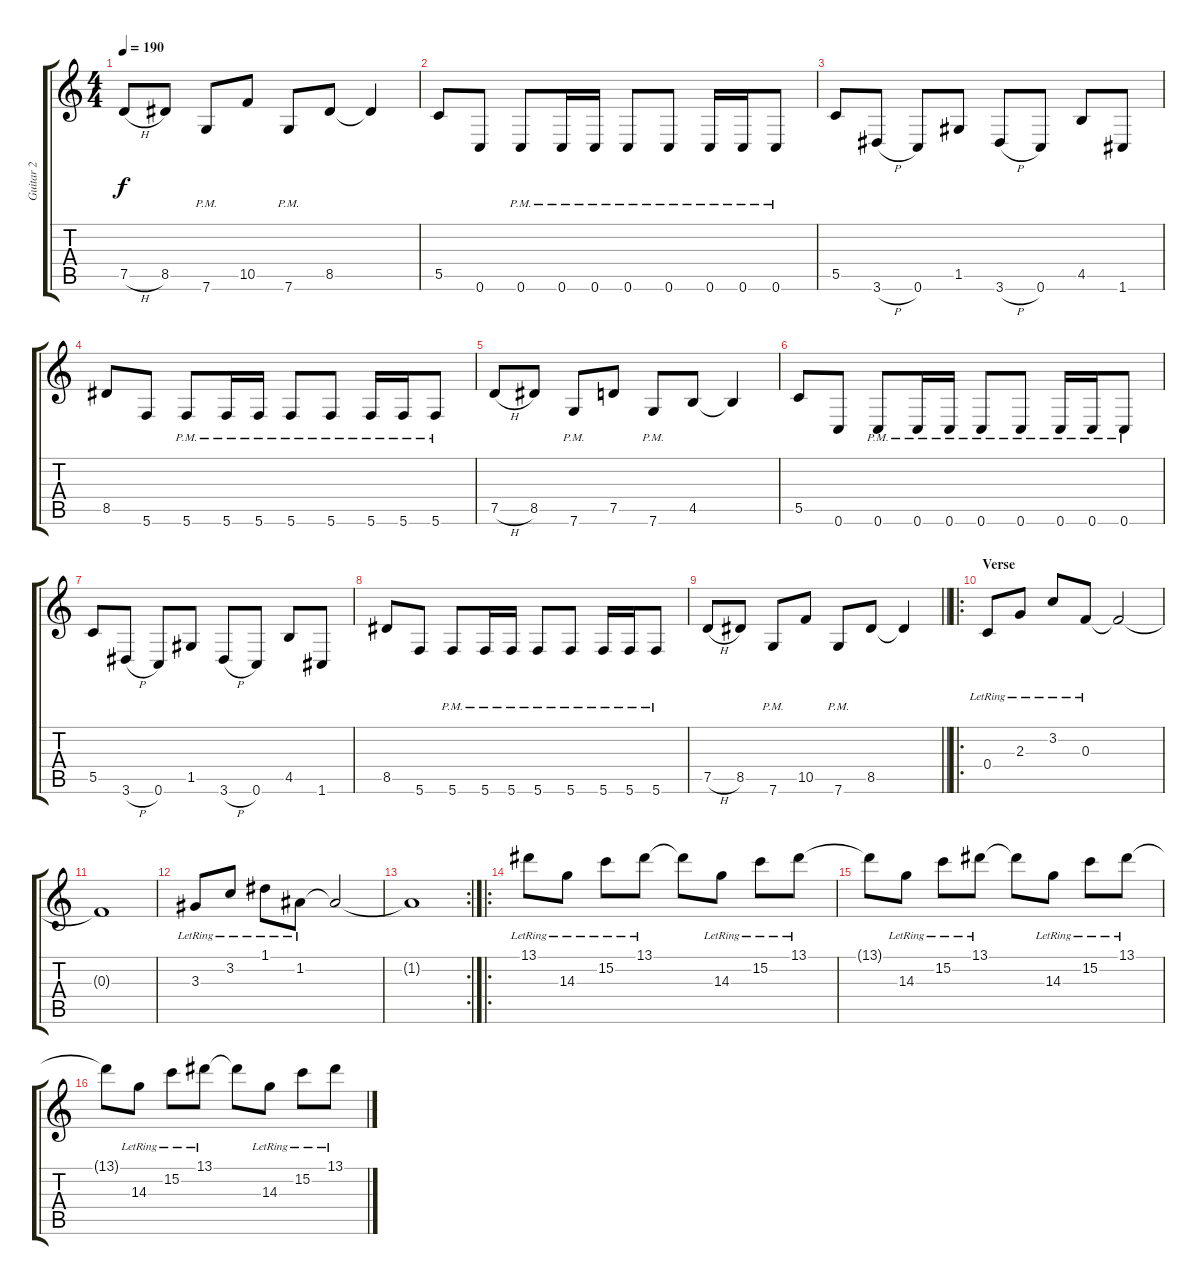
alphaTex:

\track ("Guitar 2" "Guitar 2") {instrument distortionguitar}
\staff {score tabs}
\tuning (D4 A3 F3 C3 G2 C2) {hide}
\ts (4 4)
\tempo 190
\clef g2
\ks c
7.5{h}.8{dy f} 8.5.8 7.6{pm}.8 10.5.8 7.6{pm}.8 8.5.8 8.5{t}.4 |
5.5.8 0.6.8 0.6{pm}.8 0.6{pm}.16 0.6{pm}.16 0.6{pm}.8 0.6{pm}.8 0.6{pm}.16 0.6{pm}.16 0.6{pm}.8 |
5.5.8 3.6{h}.8 0.6.8 1.5.8 3.6{h}.8 0.6.8 4.5.8 1.6.8 |
8.5.8 5.6.8 5.6{pm}.8 5.6{pm}.16 5.6{pm}.16 5.6{pm}.8 5.6{pm}.8 5.6{pm}.16 5.6{pm}.16 5.6{pm}.8 |
7.5{h}.8 8.5.8 7.6{pm}.8 7.5.8 7.6{pm}.8 4.5.8 4.5{t}.4 |
5.5.8 0.6.8 0.6{pm}.8 0.6{pm}.16 0.6{pm}.16 0.6{pm}.8 0.6{pm}.8 0.6{pm}.16 0.6{pm}.16 0.6{pm}.8 |
5.5.8 3.6{h}.8 0.6.8 1.5.8 3.6{h}.8 0.6.8 4.5.8 1.6.8 |
8.5.8 5.6.8 5.6{pm}.8 5.6{pm}.16 5.6{pm}.16 5.6{pm}.8 5.6{pm}.8 5.6{pm}.16 5.6{pm}.16 5.6{pm}.8 |
\barLineRight lightlight
7.5{h}.8 8.5.8 7.6{pm}.8 10.5.8 7.6{pm}.8 8.5.8 8.5{t}.4 |
\ro
\section ("" "Verse")
0.4{lr}.8{instrument electricguitarclean} 2.3{lr}.8 3.2{lr}.8 0.3{lr}.8 0.3{t}.2 |
0.3{t}.1 |
3.3{lr}.8 3.2{lr}.8 1.1{lr}.8 1.2{lr}.8 1.2{t}.2 |
\rc 2
1.2{t}.1 |
\ro
13.1{lr}.8 14.3{lr}.8 15.2{lr}.8 13.1{lr}.8 13.1{t}.8 14.3{lr}.8 15.2{lr}.8 13.1{lr}.8 |
13.1{t}.8 14.3{lr}.8 15.2{lr}.8 13.1{lr}.8 13.1{t}.8 14.3{lr}.8 15.2{lr}.8 13.1{lr}.8 |
13.1{t}.8 14.3{lr}.8 15.2{lr}.8 13.1{lr}.8 13.1{t}.8 14.3{lr}.8 15.2{lr}.8 13.1{lr}.8
